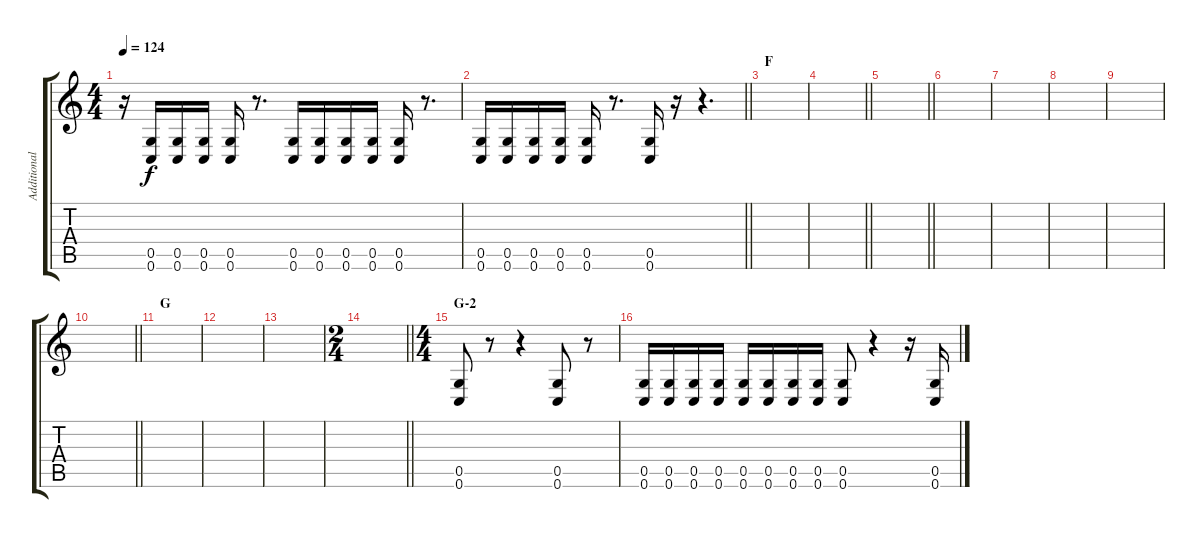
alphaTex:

\track ("Additional Guitar" "Additional") {instrument distortionguitar}
\staff {score tabs}
\tuning (D4 A3 F3 C3 G2 C2) {hide}
\ts (4 4)
\tempo 124
\clef g2
\ks c
r.16{dy f} (0.5 0.6).16 (0.5 0.6).16 (0.5 0.6).16 (0.5 0.6).16 r.8{d} (0.5 0.6).16 (0.5 0.6).16 (0.5 0.6).16 (0.5 0.6).16 (0.5 0.6).16 r.8{d} |
\barLineRight lightlight
(0.5 0.6).16 (0.5 0.6).16 (0.5 0.6).16 (0.5 0.6).16 (0.5 0.6).16 r.8{d} (0.5 0.6).16 r.16 r.4{d} |
\section ("" "F")
|
\barLineRight lightlight
|
\barLineRight lightlight
|
|
|
|
|
\barLineRight lightlight
|
\section ("" "G")
|
|
|
\ts (2 4)
\barLineRight lightlight
|
\ts (4 4)
\section ("" "G-2")
(0.5 0.6).8 r.8 r.4 (0.5 0.6).8 r.8 |
(0.5 0.6).16 (0.5 0.6).16 (0.5 0.6).16 (0.5 0.6).16 (0.5 0.6).16 (0.5 0.6).16 (0.5 0.6).16 (0.5 0.6).16 (0.5 0.6).8 r.4 r.16 (0.5 0.6).16
